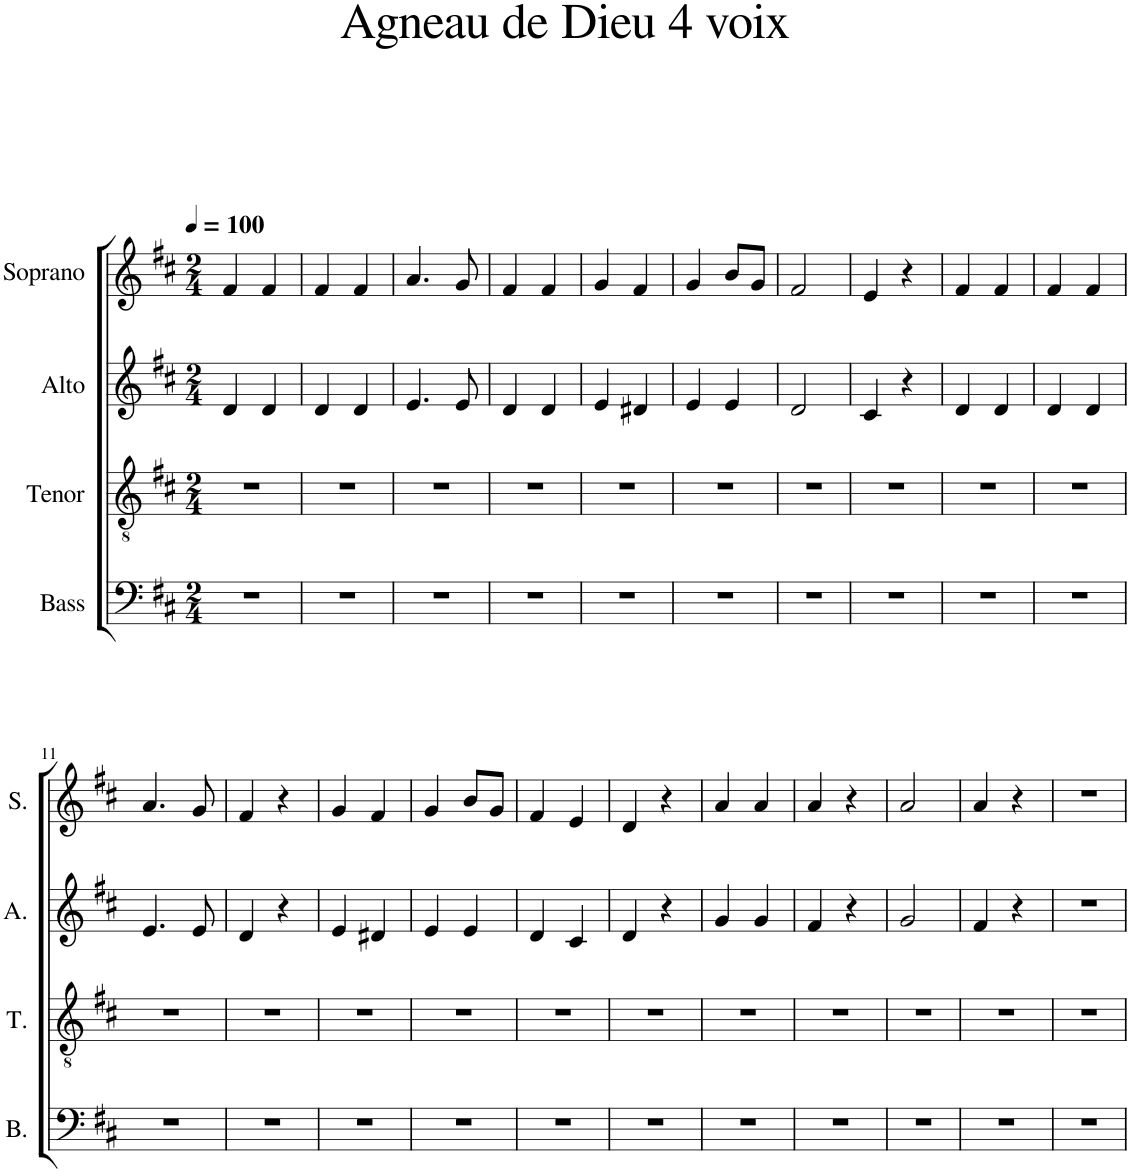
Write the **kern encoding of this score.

**kern	**kern	**kern	**kern
*part4	*part3	*part2	*part1
*staff4	*staff3	*staff2	*staff1
*I"Bass	*I"Tenor	*I"Alto	*I"Soprano
*I'B.	*I'T.	*I'A.	*I'S.
*clefF4	*clefGv2	*clefG2	*clefG2
*k[f#c#]	*k[f#c#]	*k[f#c#]	*k[f#c#]
*M2/4	*M2/4	*M2/4	*M2/4
*MM100	*MM100	*MM100	*MM100
=1	=1	=1	=1
2r	2r	4d/	4f#/
.	.	4d/	4f#/
=2	=2	=2	=2
2r	2r	4d/	4f#/
.	.	4d/	4f#/
=3	=3	=3	=3
2r	2r	4.e/	4.a/
.	.	8e/	8g/
=4	=4	=4	=4
2r	2r	4d/	4f#/
.	.	4d/	4f#/
=5	=5	=5	=5
2r	2r	4e/	4g/
.	.	4d#X/	4f#/
=6	=6	=6	=6
2r	2r	4e/	4g/
.	.	4e/	8b/L
.	.	.	8g/J
=7	=7	=7	=7
2r	2r	2d/	2f#/
=8	=8	=8	=8
2r	2r	4c#/	4e/
.	.	4r	4r
=9	=9	=9	=9
2r	2r	4d/	4f#/
.	.	4d/	4f#/
=10	=10	=10	=10
2r	2r	4d/	4f#/
.	.	4d/	4f#/
!!LO:LB:g=z
=11	=11	=11	=11
2r	2r	4.e/	4.a/
.	.	8e/	8g/
=12	=12	=12	=12
2r	2r	4d/	4f#/
.	.	4r	4r
=13	=13	=13	=13
2r	2r	4e/	4g/
.	.	4d#X/	4f#/
=14	=14	=14	=14
2r	2r	4e/	4g/
.	.	4e/	8b/L
.	.	.	8g/J
=15	=15	=15	=15
2r	2r	4d/	4f#/
.	.	4c#/	4e/
=16	=16	=16	=16
2r	2r	4d/	4d/
.	.	4r	4r
=17	=17	=17	=17
2r	2r	4g/	4a/
.	.	4g/	4a/
=18	=18	=18	=18
2r	2r	4f#/	4a/
.	.	4r	4r
=19	=19	=19	=19
2r	2r	2g/	2a/
=20	=20	=20	=20
2r	2r	4f#/	4a/
.	.	4r	4r
=21	=21	=21	=21
2r	2r	2r	2r
=	=	=	=
*-	*-	*-	*-
